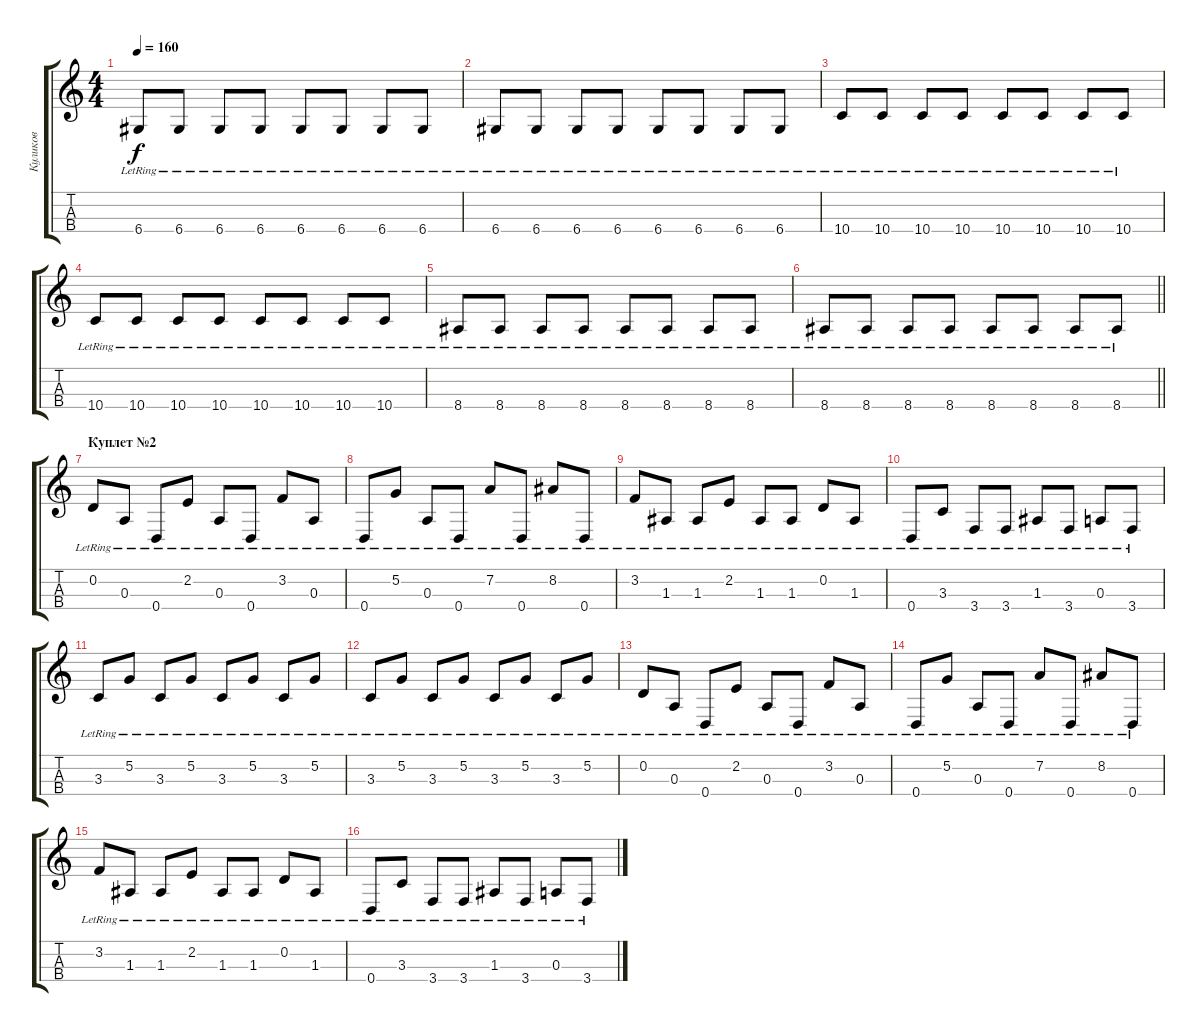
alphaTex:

\track ("Куликов" "Куликов") {instrument electricbassfinger}
\staff {score tabs}
\tuning (G3 D3 A2 D2) {hide}
\ts (4 4)
\tempo 160
\clef g2
\ks c
6.4{lr}.8{dy f} 6.4{lr}.8 6.4{lr}.8 6.4{lr}.8 6.4{lr}.8 6.4{lr}.8 6.4{lr}.8 6.4{lr}.8 |
6.4{lr}.8 6.4{lr}.8 6.4{lr}.8 6.4{lr}.8 6.4{lr}.8 6.4{lr}.8 6.4{lr}.8 6.4{lr}.8 |
10.4{lr}.8 10.4{lr}.8 10.4{lr}.8 10.4{lr}.8 10.4{lr}.8 10.4{lr}.8 10.4{lr}.8 10.4{lr}.8 |
10.4{lr}.8 10.4{lr}.8 10.4{lr}.8 10.4{lr}.8 10.4{lr}.8 10.4{lr}.8 10.4{lr}.8 10.4{lr}.8 |
8.4{lr}.8 8.4{lr}.8 8.4{lr}.8 8.4{lr}.8 8.4{lr}.8 8.4{lr}.8 8.4{lr}.8 8.4{lr}.8 |
\barLineRight lightlight
8.4{lr}.8 8.4{lr}.8 8.4{lr}.8 8.4{lr}.8 8.4{lr}.8 8.4{lr}.8 8.4{lr}.8 8.4{lr}.8 |
\section ("" "Куплет №2")
0.2{lr}.8 0.3{lr}.8 0.4{lr}.8 2.2{lr}.8 0.3{lr}.8 0.4{lr}.8 3.2{lr}.8 0.3{lr}.8 |
0.4{lr}.8 5.2{lr}.8 0.3{lr}.8 0.4{lr}.8 7.2{lr}.8 0.4{lr}.8 8.2{lr}.8 0.4{lr}.8 |
3.2{lr}.8 1.3{lr}.8 1.3{lr}.8 2.2{lr}.8 1.3{lr}.8 1.3{lr}.8 0.2{lr}.8 1.3{lr}.8 |
0.4{lr}.8 3.3{lr}.8 3.4{lr}.8 3.4{lr}.8 1.3{lr}.8 3.4{lr}.8 0.3{lr}.8 3.4{lr}.8 |
3.3{lr}.8 5.2{lr}.8 3.3{lr}.8 5.2{lr}.8 3.3{lr}.8 5.2{lr}.8 3.3{lr}.8 5.2{lr}.8 |
3.3{lr}.8 5.2{lr}.8 3.3{lr}.8 5.2{lr}.8 3.3{lr}.8 5.2{lr}.8 3.3{lr}.8 5.2{lr}.8 |
0.2{lr}.8 0.3{lr}.8 0.4{lr}.8 2.2{lr}.8 0.3{lr}.8 0.4{lr}.8 3.2{lr}.8 0.3{lr}.8 |
0.4{lr}.8 5.2{lr}.8 0.3{lr}.8 0.4{lr}.8 7.2{lr}.8 0.4{lr}.8 8.2{lr}.8 0.4{lr}.8 |
3.2{lr}.8 1.3{lr}.8 1.3{lr}.8 2.2{lr}.8 1.3{lr}.8 1.3{lr}.8 0.2{lr}.8 1.3{lr}.8 |
0.4{lr}.8 3.3{lr}.8 3.4{lr}.8 3.4{lr}.8 1.3{lr}.8 3.4{lr}.8 0.3{lr}.8 3.4{lr}.8
